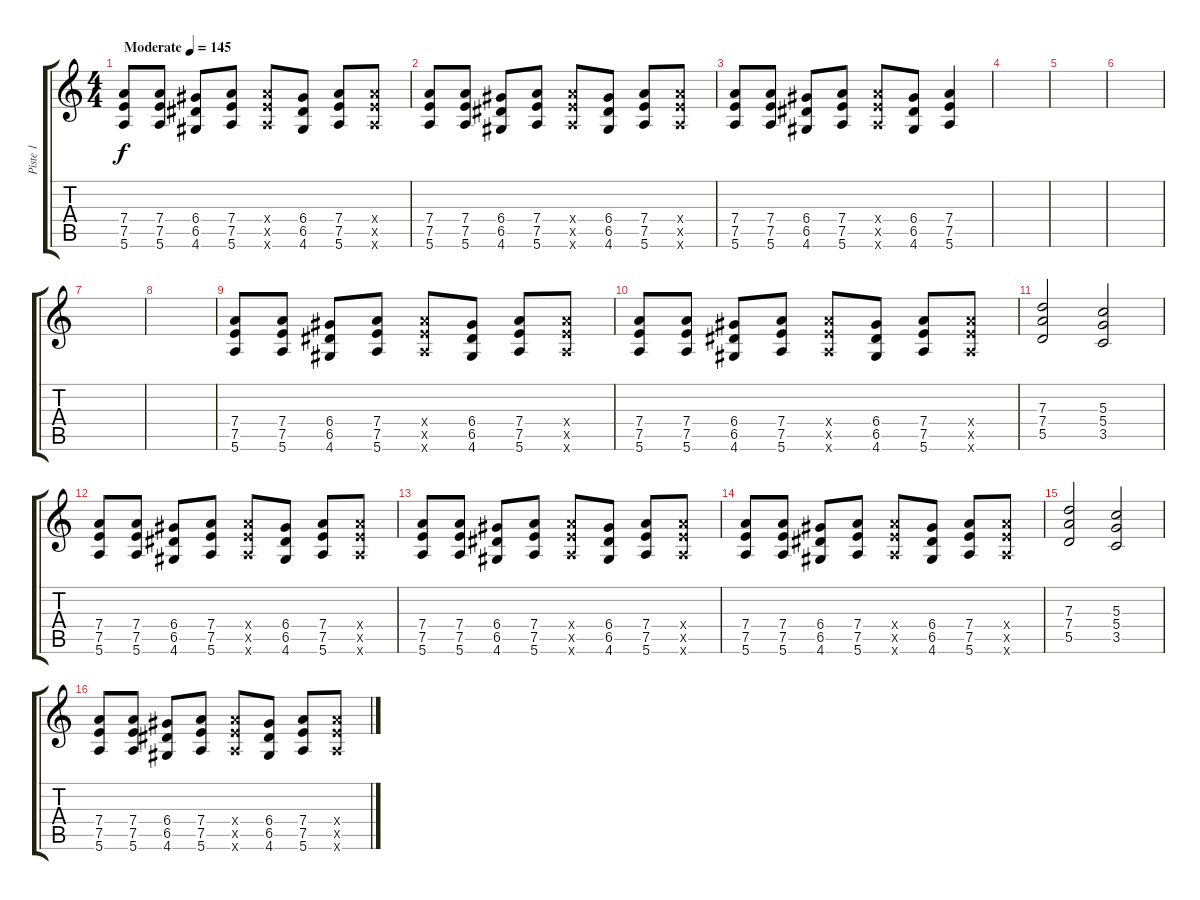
\track ("Piste 1" "Piste 1") {instrument overdrivenguitar}
\staff {score tabs}
\tuning (E4 B3 G3 D3 A2 E2) {hide}
\ts (4 4)
\tempo (145 "Moderate")
\clef g2
\ks c
(7.4 7.5 5.6).8{dy f instrument overdrivenguitar} (7.4 7.5 5.6).8 (6.4 6.5 4.6).8 (7.4 7.5 5.6).8 (7.4{x} 7.5{x} 5.6{x}).8 (6.4 6.5 4.6).8 (7.4 7.5 5.6).8 (7.4{x} 7.5{x} 5.6{x}).8 |
(7.4 7.5 5.6).8 (7.4 7.5 5.6).8 (6.4 6.5 4.6).8 (7.4 7.5 5.6).8 (7.4{x} 7.5{x} 5.6{x}).8 (6.4 6.5 4.6).8 (7.4 7.5 5.6).8 (7.4{x} 7.5{x} 5.6{x}).8 |
(7.4 7.5 5.6).8 (7.4 7.5 5.6).8 (6.4 6.5 4.6).8 (7.4 7.5 5.6).8 (7.4{x} 7.5{x} 5.6{x}).8 (6.4 6.5 4.6).8 (7.4 7.5 5.6).4 |
|
|
|
|
|
(7.4 7.5 5.6).8 (7.4 7.5 5.6).8 (6.4 6.5 4.6).8 (7.4 7.5 5.6).8 (7.4{x} 7.5{x} 5.6{x}).8 (6.4 6.5 4.6).8 (7.4 7.5 5.6).8 (7.4{x} 7.5{x} 5.6{x}).8 |
(7.4 7.5 5.6).8 (7.4 7.5 5.6).8 (6.4 6.5 4.6).8 (7.4 7.5 5.6).8 (7.4{x} 7.5{x} 5.6{x}).8 (6.4 6.5 4.6).8 (7.4 7.5 5.6).8 (7.4{x} 7.5{x} 5.6{x}).8 |
(7.3 7.4 5.5).2 (5.3 5.4 3.5).2 |
(7.4 7.5 5.6).8 (7.4 7.5 5.6).8 (6.4 6.5 4.6).8 (7.4 7.5 5.6).8 (7.4{x} 7.5{x} 5.6{x}).8 (6.4 6.5 4.6).8 (7.4 7.5 5.6).8 (7.4{x} 7.5{x} 5.6{x}).8 |
(7.4 7.5 5.6).8 (7.4 7.5 5.6).8 (6.4 6.5 4.6).8 (7.4 7.5 5.6).8 (7.4{x} 7.5{x} 5.6{x}).8 (6.4 6.5 4.6).8 (7.4 7.5 5.6).8 (7.4{x} 7.5{x} 5.6{x}).8 |
(7.4 7.5 5.6).8 (7.4 7.5 5.6).8 (6.4 6.5 4.6).8 (7.4 7.5 5.6).8 (7.4{x} 7.5{x} 5.6{x}).8 (6.4 6.5 4.6).8 (7.4 7.5 5.6).8 (7.4{x} 7.5{x} 5.6{x}).8 |
(7.3 7.4 5.5).2 (5.3 5.4 3.5).2 |
(7.4 7.5 5.6).8 (7.4 7.5 5.6).8 (6.4 6.5 4.6).8 (7.4 7.5 5.6).8 (7.4{x} 7.5{x} 5.6{x}).8 (6.4 6.5 4.6).8 (7.4 7.5 5.6).8 (7.4{x} 7.5{x} 5.6{x}).8
